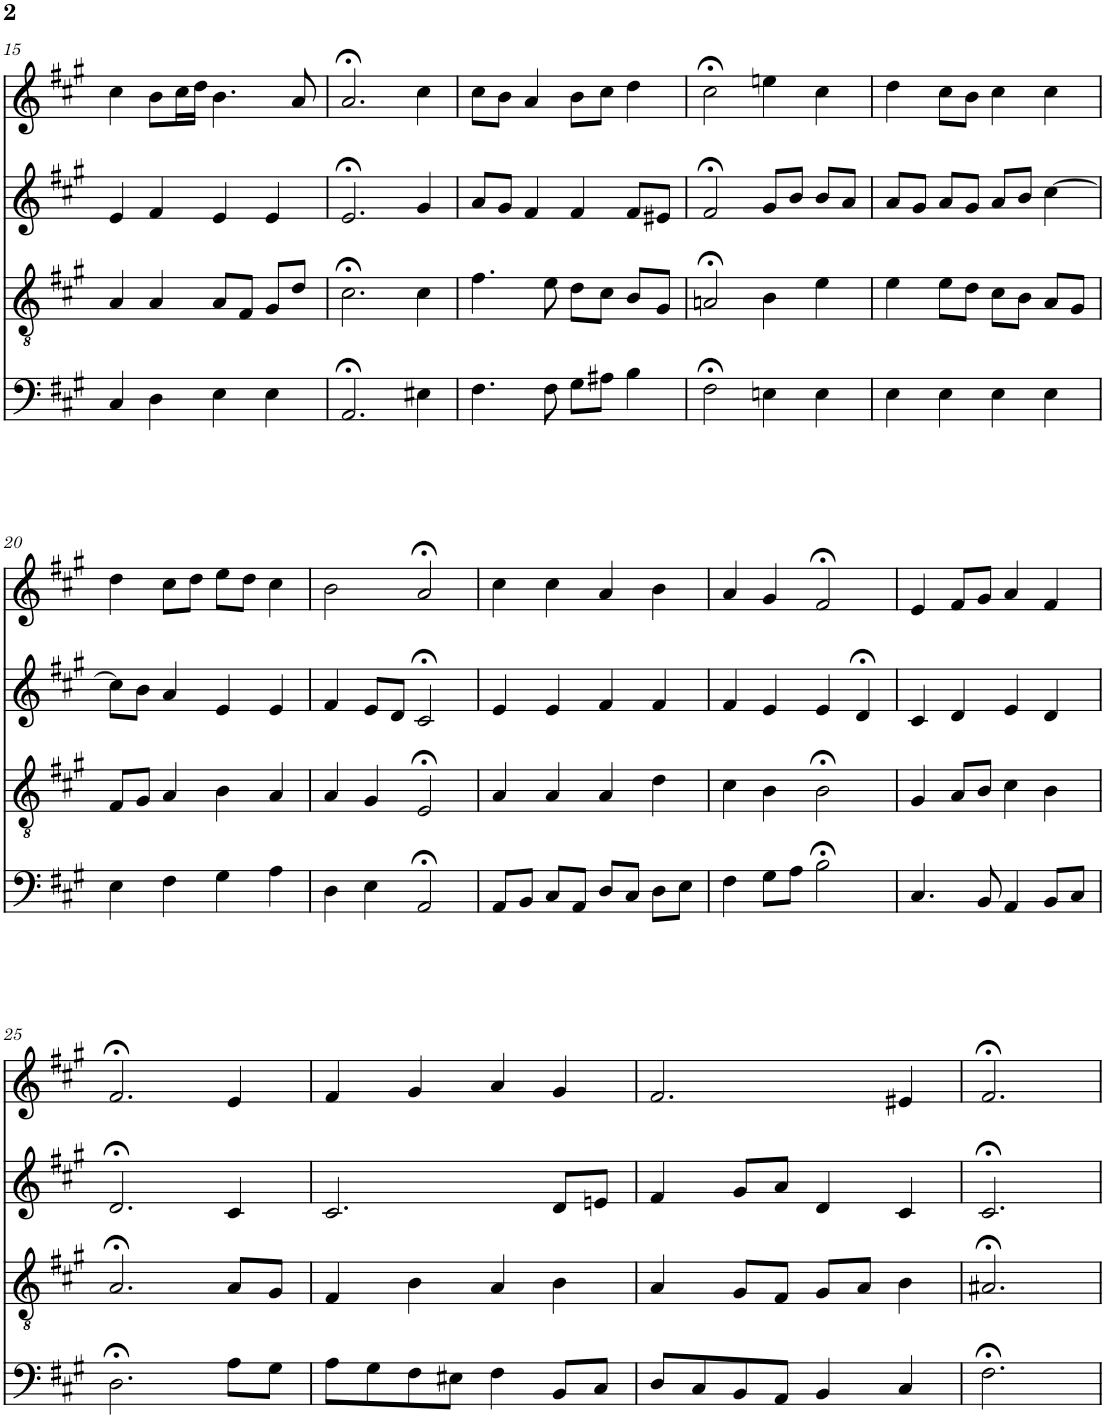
**kern	**kern	**kern	**kern
*part4	*part3	*part2	*part1
*staff4	*staff3	*staff2	*staff1
*I"bass	*I"tenor	*I"alto	*I"soprn
!!LO:PB:g=z
*clefF4	*clefGv2	*clefG2	*clefG2
*k[f#c#g#]	*k[f#c#g#]	*k[f#c#g#]	*k[f#c#g#]
*f#:	*f#:	*f#:	*f#:
*M4/4	*M4/4	*M4/4	*M4/4
=15	=15	=15	=15
4C#/	4A/	4e/	4cc#\
4D\	4A/	4f#/	8b\L
.	.	.	16cc#\L
.	.	.	16dd\JJ
4E\	8A/L	4e/	4.b\
.	8F#/J	.	.
4E\	8G#/L	4e/	.
.	8d/J	.	8a/
=16	=16	=16	=16
2.AA;</	2.c#;<\	2.e;</	2.a;</
4E#X\	4c#\	4g#/	4cc#\
=17	=17	=17	=17
4.F#\	4.f#\	8a/L	8cc#\L
.	.	8g#/J	8b\J
.	.	4f#/	4a/
8F#\	8e\	.	.
8G#\L	8d\L	4f#/	8b\L
8A#X\J	8c#\J	.	8cc#\J
4B\	8B/L	8f#/L	4dd\
.	8G#/J	8e#X/J	.
=18	=18	=18	=18
2F#;<\	2An;</	2f#;</	2cc#;<\
4En\	4B\	8g#/L	4een\
.	.	8b/J	.
4E\	4e\	8b/L	4cc#\
.	.	8a/J	.
=19	=19	=19	=19
4E\	4e\	8a/L	4dd\
.	.	8g#/J	.
4E\	8e\L	8a/L	8cc#\L
.	8d\J	8g#/J	8b\J
4E\	8c#\L	8a/L	4cc#\
.	8B\J	8b/J	.
4E\	8A/L	[4cc#\	4cc#\
.	8G#/J	.	.
!!LO:LB:g=z
=20	=20	=20	=20
4E\	8F#/L	8cc#\L]	4dd\
.	8G#/J	8b\J	.
4F#\	4A/	4a/	8cc#\L
.	.	.	8dd\J
4G#\	4B\	4e/	8ee\L
.	.	.	8dd\J
4A\	4A/	4e/	4cc#\
=21	=21	=21	=21
4D\	4A/	4f#/	2b\
4E\	4G#/	8e/L	.
.	.	8d/J	.
2AA;</	2E;</	2c#;</	2a;</
=22	=22	=22	=22
8AA/L	4A/	4e/	4cc#\
8BB/J	.	.	.
8C#/L	4A/	4e/	4cc#\
8AA/J	.	.	.
8D/L	4A/	4f#/	4a/
8C#/J	.	.	.
8D\L	4d\	4f#/	4b\
8E\J	.	.	.
=23	=23	=23	=23
4F#\	4c#\	4f#/	4a/
8G#\L	4B\	4e/	4g#/
8A\J	.	.	.
2B;<\	2B;<\	4e/	2f#;</
.	.	4d;</	.
=24	=24	=24	=24
4.C#/	4G#/	4c#/	4e/
.	8A/L	4d/	8f#/L
8BB/	8B/J	.	8g#/J
4AA/	4c#\	4e/	4a/
8BB/L	4B\	4d/	4f#/
8C#/J	.	.	.
!!LO:LB:g=z
=25	=25	=25	=25
2.D;<\	2.A;</	2.d;</	2.f#;</
8A\L	8A/L	4c#/	4e/
8G#\J	8G#/J	.	.
=26	=26	=26	=26
8A\L	4F#/	2.c#/	4f#/
8G#\	.	.	.
8F#\	4B\	.	4g#/
8E#X\J	.	.	.
4F#\	4A/	.	4a/
8BB/L	4B\	8d/L	4g#/
8C#/J	.	8en/J	.
=27	=27	=27	=27
8D/L	4A/	4f#/	2.f#/
8C#/	.	.	.
8BB/	8G#/L	8g#/L	.
8AA/J	8F#/J	8a/J	.
4BB/	8G#/L	4d/	.
.	8A/J	.	.
4C#/	4B\	4c#/	4e#X/
=28	=28	=28	=28
2.F#;<\	2.A#X;</	2.c#;</	2.f#;</
=	=	=	=
*-	*-	*-	*-
